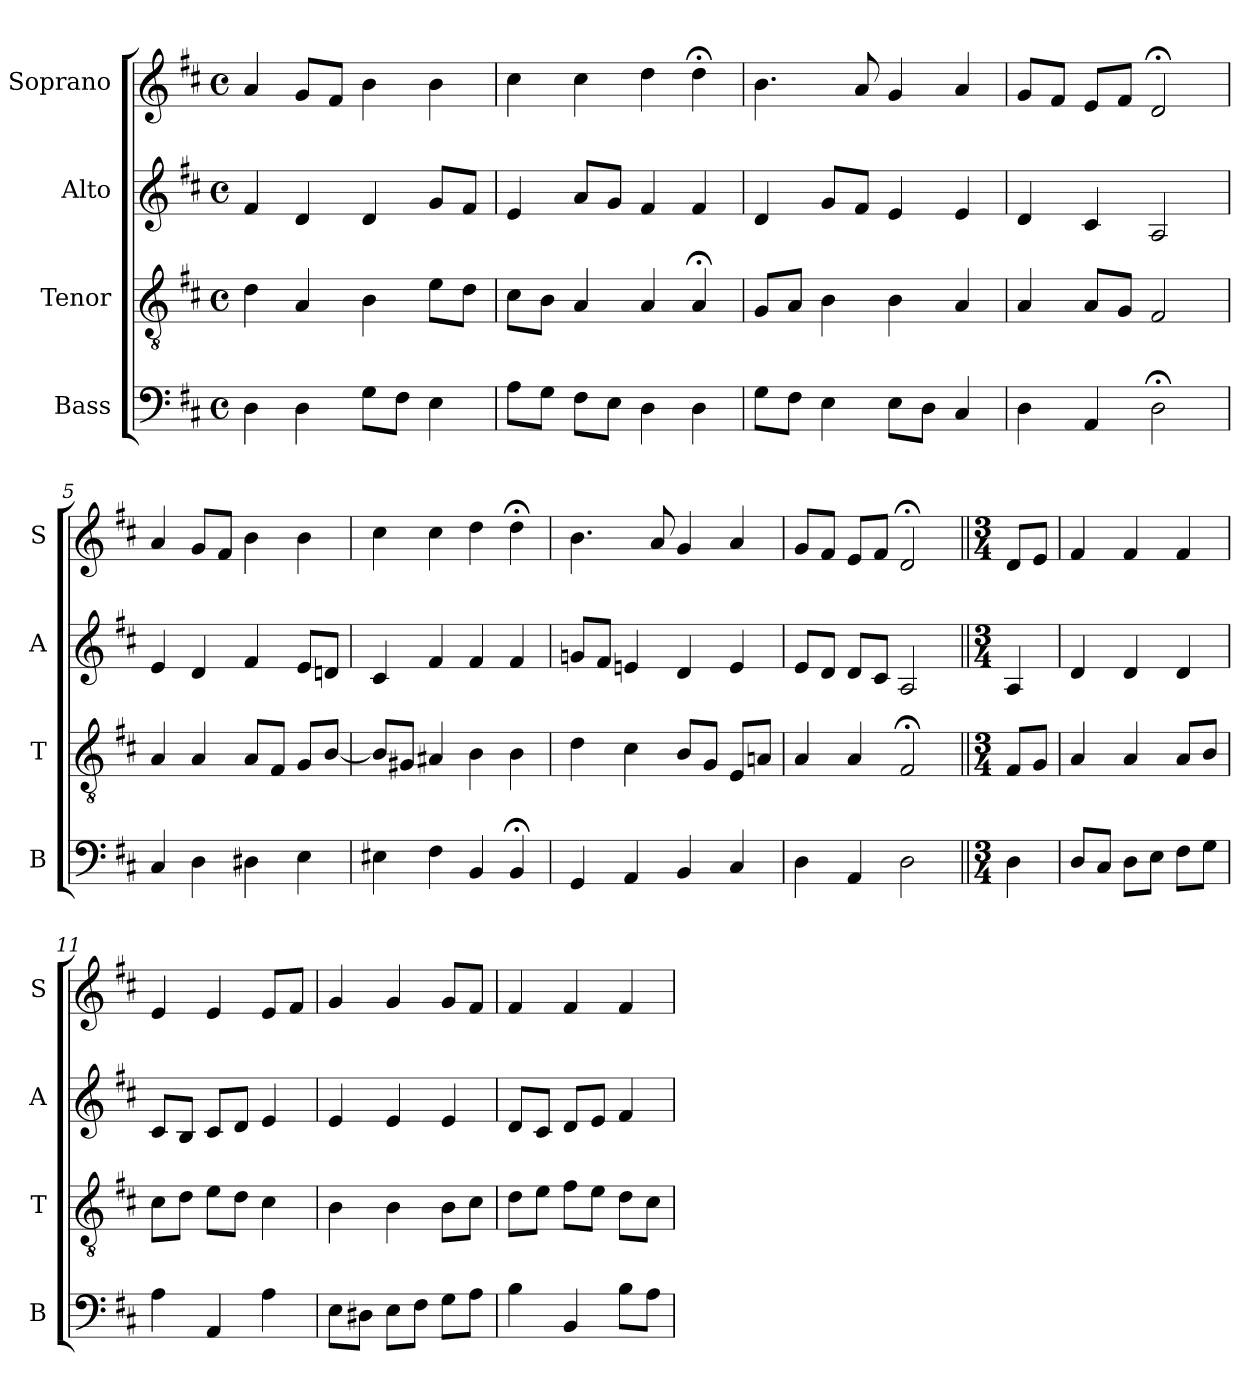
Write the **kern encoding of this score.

**kern	**kern	**kern	**kern
*part4	*part3	*part2	*part1
*staff4	*staff3	*staff2	*staff1
*I"Bass	*I"Tenor	*I"Alto	*I"Soprano
*I'B	*I'T	*I'A	*I'S
*clefF4	*clefGv2	*clefG2	*clefG2
*k[f#c#]	*k[f#c#]	*k[f#c#]	*k[f#c#]
*D:	*D:	*D:	*D:
*M4/4	*M4/4	*M4/4	*M4/4
*met(c)	*met(c)	*met(c)	*met(c)
*MM100	*MM100	*MM100	*MM100
=1	=1	=1	=1
4D	4d	4f#	4a
4D	4Ai	4d	8gL
.	.	.	8f#iJ
8GL	4Bi	4d	4bi
8F#J	.	.	.
4E	8eL	8gL	4b
.	8dJ	8f#J	.
=2	=2	=2	=2
8AL	8c#L	4e	4cc#
8GJ	8BJ	.	.
8F#L	4A	8aL	4cc#
8EJ	.	8gJ	.
4D	4A	4f#	4dd
4D	4A;<	4f#	4dd;<
=3	=3	=3	=3
8GL	8GL	4d	4.b
8F#J	8AJ	.	.
4E	4B	8gL	.
.	.	8f#J	8a
8EL	4B	4e	4g
8DJ	.	.	.
4C#	4A	4e	4a
=4	=4	=4	=4
4D	4A	4d	8gL
.	.	.	8f#J
4AA	8AL	4c#	8eL
.	8GJ	.	8f#J
2D;<	2F#i	2A	2d;<i
=5	=5	=5	=5
4C#	4Ai	4e	4ai
4D	4A	4d	8gL
.	.	.	8f#J
4D#X	8AL	4f#	4b
.	8F#J	.	.
4E	8GL	8eL	4b
.	[8BJ	8dnJ	.
=6	=6	=6	=6
4E#Xi	8BL]	4c#i	4cc#
.	8G#XJ	.	.
4F#i	4A#X	4f#i	4cc#
4BB	4B	4f#	4dd
4BB;<	4B	4f#	4dd;<
=7	=7	=7	=7
4GG	4d	8gnL	4.b
.	.	8f#J	.
4AA	4c#	4en	.
.	.	.	8a
4BB	8BL	4d	4g
.	8GJ	.	.
4C#	8EL	4e	4a
.	8AnJ	.	.
=8	=8	=8	=8
4D	4A	8eL	8gL
.	.	8dJ	8f#J
4AA	4A	8dL	8eL
.	.	8c#J	8f#J
2D	2F#;<	2A	2d;<
=9||	=9||	=9||	=9||
*M3/4	*M3/4	*M3/4	*M3/4
4D	8F#L	4A	8dL
.	8GJ	.	8eJ
=10	=10	=10	=10
8DL	4A	4d	4f#
8C#J	.	.	.
8DL	4A	4d	4f#
8EJ	.	.	.
8F#L	8AL	4d	4f#
8GJ	8BJ	.	.
=11	=11	=11	=11
4A	8c#L	8c#L	4e
.	8dJ	8BJ	.
4AA	8eL	8c#L	4e
.	8dJ	8dJ	.
4A	4c#	4e	8eL
.	.	.	8f#J
=12	=12	=12	=12
8EL	4B	4e	4g
8D#XJ	.	.	.
8EL	4B	4e	4g
8F#J	.	.	.
8GL	8BL	4e	8gL
8AJ	8c#J	.	8f#J
=13	=13	=13	=13
4B	8dL	8dL	4f#
.	8eJ	8c#J	.
4BB	8f#L	8dL	4f#
.	8eJ	8eJ	.
8BL	8dL	4f#	4f#
8AJ	8c#J	.	.
=	=	=	=
*-	*-	*-	*-
